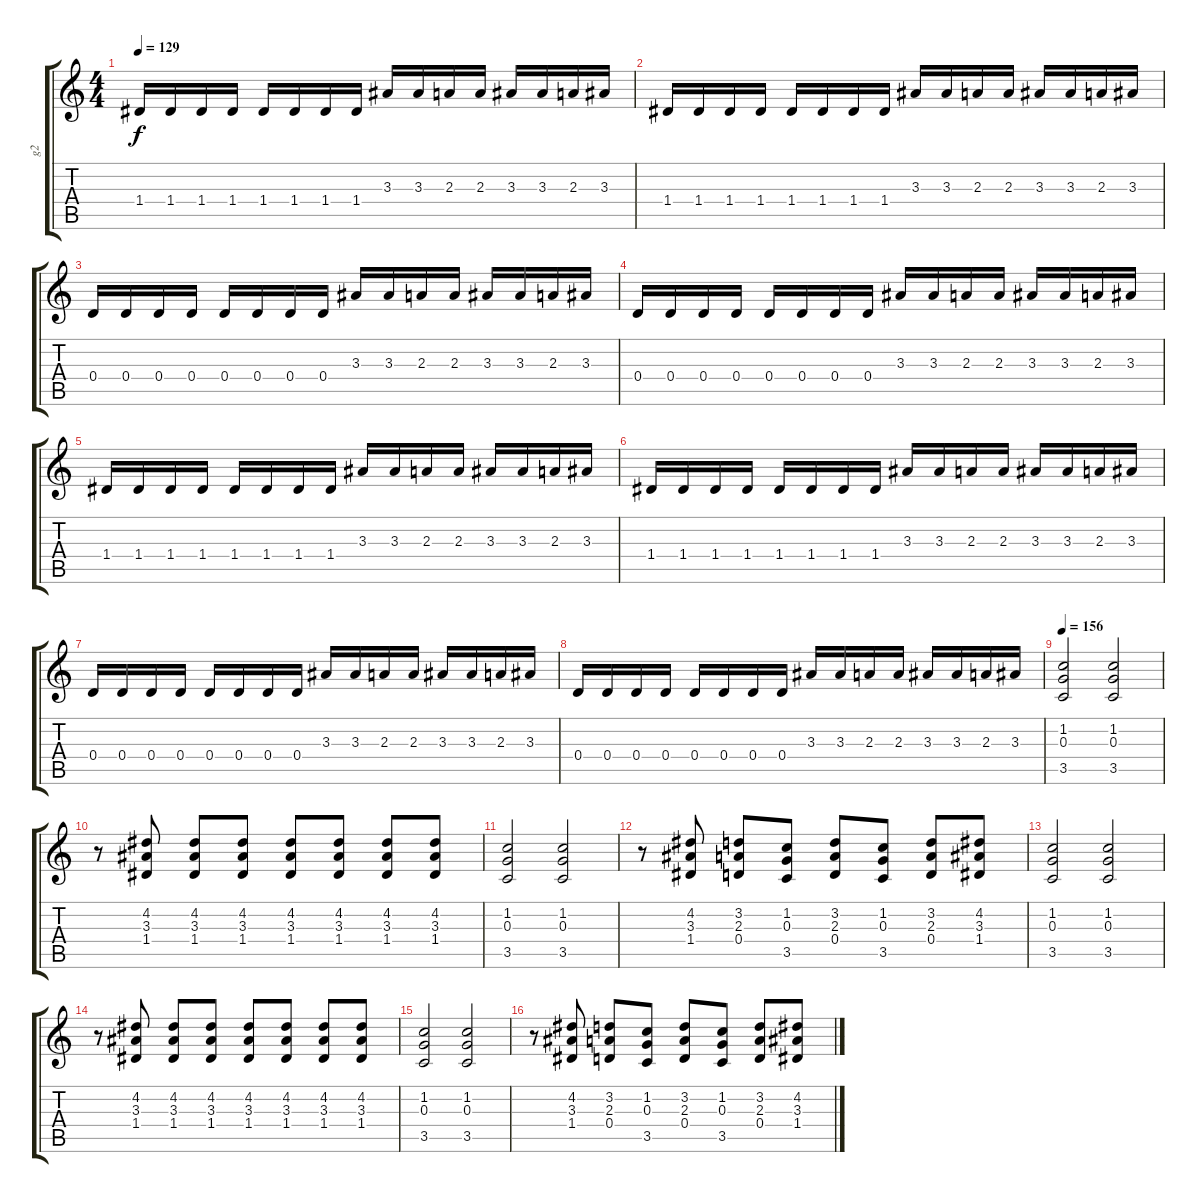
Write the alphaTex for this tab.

\track ("g2" "g2") {instrument overdrivenguitar}
\staff {score tabs}
\tuning (E4 B3 G3 D3 A2 E2) {hide}
\ts (4 4)
\tempo 129
\clef g2
\ks c
1.4.16{dy f} 1.4.16 1.4.16 1.4.16 1.4.16 1.4.16 1.4.16 1.4.16 3.3.16 3.3.16 2.3.16 2.3.16 3.3.16 3.3.16 2.3.16 3.3.16 |
1.4.16 1.4.16 1.4.16 1.4.16 1.4.16 1.4.16 1.4.16 1.4.16 3.3.16 3.3.16 2.3.16 2.3.16 3.3.16 3.3.16 2.3.16 3.3.16 |
0.4.16 0.4.16 0.4.16 0.4.16 0.4.16 0.4.16 0.4.16 0.4.16 3.3.16 3.3.16 2.3.16 2.3.16 3.3.16 3.3.16 2.3.16 3.3.16 |
0.4.16 0.4.16 0.4.16 0.4.16 0.4.16 0.4.16 0.4.16 0.4.16 3.3.16 3.3.16 2.3.16 2.3.16 3.3.16 3.3.16 2.3.16 3.3.16 |
1.4.16 1.4.16 1.4.16 1.4.16 1.4.16 1.4.16 1.4.16 1.4.16 3.3.16 3.3.16 2.3.16 2.3.16 3.3.16 3.3.16 2.3.16 3.3.16 |
1.4.16 1.4.16 1.4.16 1.4.16 1.4.16 1.4.16 1.4.16 1.4.16 3.3.16 3.3.16 2.3.16 2.3.16 3.3.16 3.3.16 2.3.16 3.3.16 |
0.4.16 0.4.16 0.4.16 0.4.16 0.4.16 0.4.16 0.4.16 0.4.16 3.3.16 3.3.16 2.3.16 2.3.16 3.3.16 3.3.16 2.3.16 3.3.16 |
0.4.16 0.4.16 0.4.16 0.4.16 0.4.16 0.4.16 0.4.16 0.4.16 3.3.16 3.3.16 2.3.16 2.3.16 3.3.16 3.3.16 2.3.16 3.3.16 |
\tempo 156
(1.2 0.3 3.5).2 (1.2 0.3 3.5).2 |
r.8 (4.2 3.3 1.4).8 (4.2 3.3 1.4).8 (4.2 3.3 1.4).8 (4.2 3.3 1.4).8 (4.2 3.3 1.4).8 (4.2 3.3 1.4).8 (4.2 3.3 1.4).8 |
(1.2 0.3 3.5).2 (1.2 0.3 3.5).2 |
r.8 (4.2 3.3 1.4).8 (3.2 2.3 0.4).8 (1.2 0.3 3.5).8 (3.2 2.3 0.4).8 (1.2 0.3 3.5).8 (3.2 2.3 0.4).8 (4.2 3.3 1.4).8 |
(1.2 0.3 3.5).2 (1.2 0.3 3.5).2 |
r.8 (4.2 3.3 1.4).8 (4.2 3.3 1.4).8 (4.2 3.3 1.4).8 (4.2 3.3 1.4).8 (4.2 3.3 1.4).8 (4.2 3.3 1.4).8 (4.2 3.3 1.4).8 |
(1.2 0.3 3.5).2 (1.2 0.3 3.5).2 |
r.8 (4.2 3.3 1.4).8 (3.2 2.3 0.4).8 (1.2 0.3 3.5).8 (3.2 2.3 0.4).8 (1.2 0.3 3.5).8 (3.2 2.3 0.4).8 (4.2 3.3 1.4).8
